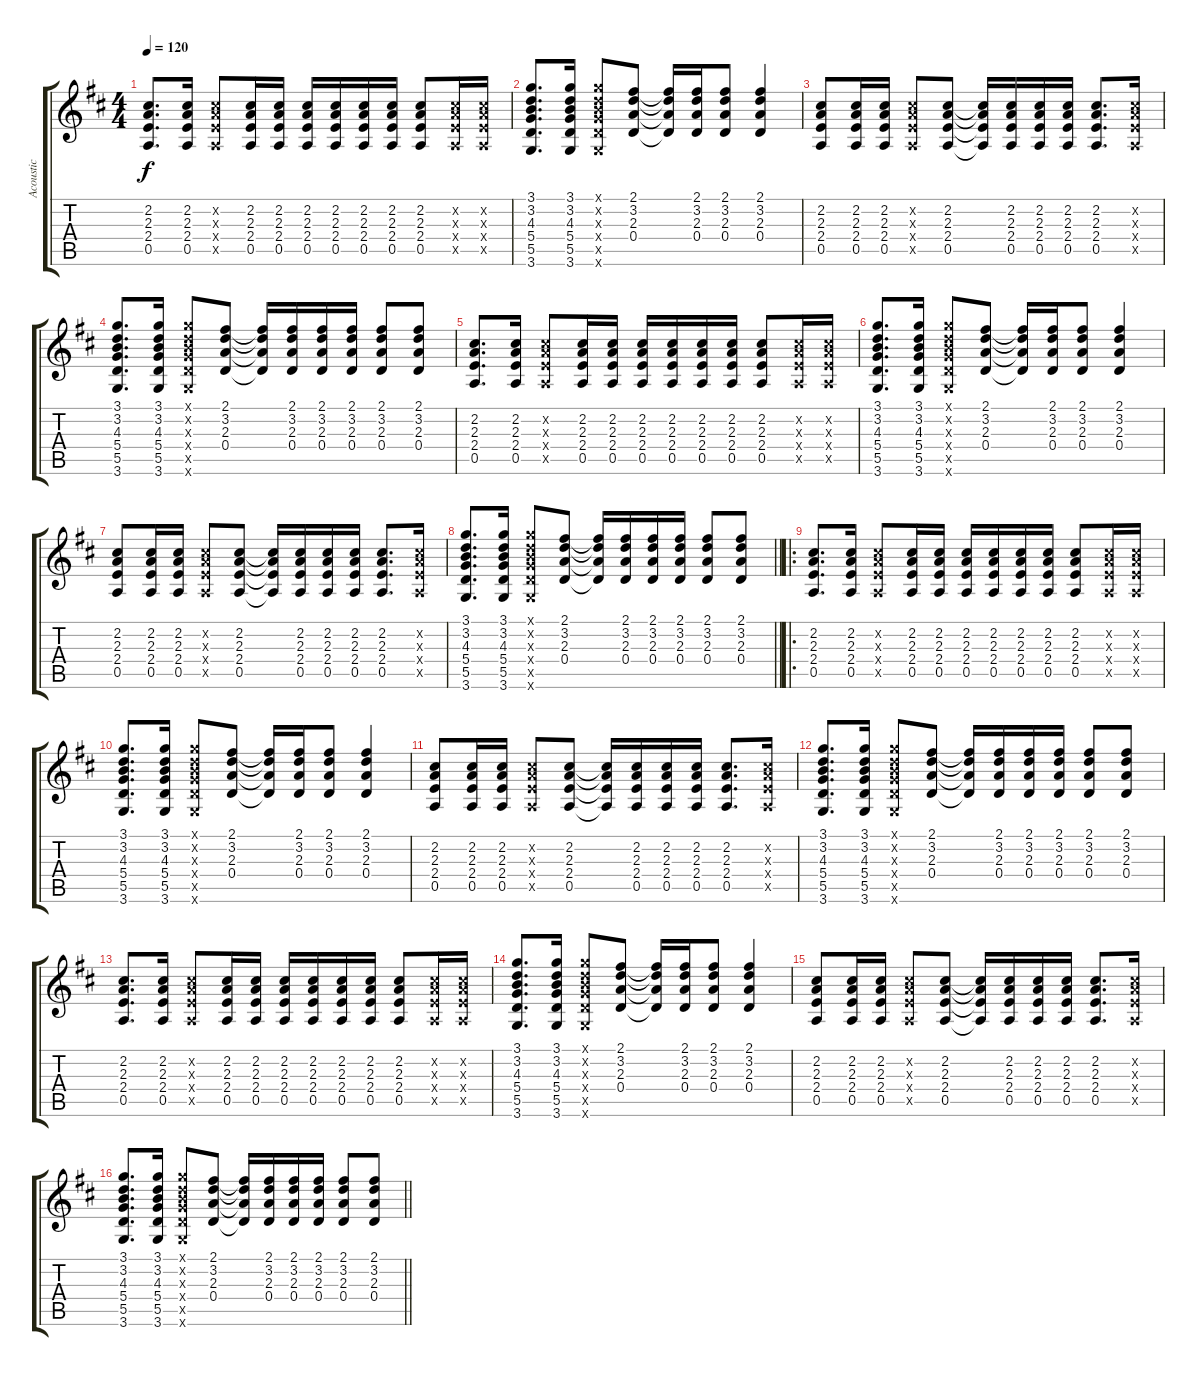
\track ("Acoustic" "Acoustic") {instrument acousticguitarsteel}
\staff {score tabs}
\tuning (E4 B3 G3 D3 A2 E2) {hide}
\ts (4 4)
\tempo 120
\clef g2
\ks d
(2.2 2.3 2.4 0.5).8{d dy f instrument acousticguitarsteel} (2.2 2.3 2.4 0.5).16 (2.2{x} 2.3{x} 2.4{x} 0.5{x}).8 (2.2 2.3 2.4 0.5).16 (2.2 2.3 2.4 0.5).16 (2.2 2.3 2.4 0.5).16 (2.2 2.3 2.4 0.5).16 (2.2 2.3 2.4 0.5).16 (2.2 2.3 2.4 0.5).16 (2.2 2.3 2.4 0.5).8 (2.2{x} 2.3{x} 2.4{x} 0.5{x}).16 (2.2{x} 2.3{x} 2.4{x} 0.5{x}).16 |
(3.1 3.2 4.3 5.4 5.5 3.6).8{d} (3.1 3.2 4.3 5.4 5.5 3.6).16 (3.1{x} 3.2{x} 4.3{x} 5.4{x} 5.5{x} 3.6{x}).8 (2.1 3.2 2.3 0.4).8 (2.1{t} 3.2{t} 2.3{t} 0.4{t}).16 (2.1 3.2 2.3 0.4).16 (2.1 3.2 2.3 0.4).8 (2.1 3.2 2.3 0.4).4 |
(2.2 2.3 2.4 0.5).8 (2.2 2.3 2.4 0.5).16 (2.2 2.3 2.4 0.5).16 (2.2{x} 2.3{x} 2.4{x} 0.5{x}).8 (2.2 2.3 2.4 0.5).8 (2.2{t} 2.3{t} 2.4{t} 0.5{t}).16 (2.2 2.3 2.4 0.5).16 (2.2 2.3 2.4 0.5).16 (2.2 2.3 2.4 0.5).16 (2.2 2.3 2.4 0.5).8{d} (2.2{x} 2.3{x} 2.4{x} 0.5{x}).16 |
(3.1 3.2 4.3 5.4 5.5 3.6).8{d} (3.1 3.2 4.3 5.4 5.5 3.6).16 (3.1{x} 3.2{x} 4.3{x} 5.4{x} 5.5{x} 3.6{x}).8 (2.1 3.2 2.3 0.4).8 (2.1{t} 3.2{t} 2.3{t} 0.4{t}).16 (2.1 3.2 2.3 0.4).16 (2.1 3.2 2.3 0.4).16 (2.1 3.2 2.3 0.4).16 (2.1 3.2 2.3 0.4).8 (2.1 3.2 2.3 0.4).8 |
(2.2 2.3 2.4 0.5).8{d} (2.2 2.3 2.4 0.5).16 (2.2{x} 2.3{x} 2.4{x} 0.5{x}).8 (2.2 2.3 2.4 0.5).16 (2.2 2.3 2.4 0.5).16 (2.2 2.3 2.4 0.5).16 (2.2 2.3 2.4 0.5).16 (2.2 2.3 2.4 0.5).16 (2.2 2.3 2.4 0.5).16 (2.2 2.3 2.4 0.5).8 (2.2{x} 2.3{x} 2.4{x} 0.5{x}).16 (2.2{x} 2.3{x} 2.4{x} 0.5{x}).16 |
(3.1 3.2 4.3 5.4 5.5 3.6).8{d} (3.1 3.2 4.3 5.4 5.5 3.6).16 (3.1{x} 3.2{x} 4.3{x} 5.4{x} 5.5{x} 3.6{x}).8 (2.1 3.2 2.3 0.4).8 (2.1{t} 3.2{t} 2.3{t} 0.4{t}).16 (2.1 3.2 2.3 0.4).16 (2.1 3.2 2.3 0.4).8 (2.1 3.2 2.3 0.4).4 |
(2.2 2.3 2.4 0.5).8 (2.2 2.3 2.4 0.5).16 (2.2 2.3 2.4 0.5).16 (2.2{x} 2.3{x} 2.4{x} 0.5{x}).8 (2.2 2.3 2.4 0.5).8 (2.2{t} 2.3{t} 2.4{t} 0.5{t}).16 (2.2 2.3 2.4 0.5).16 (2.2 2.3 2.4 0.5).16 (2.2 2.3 2.4 0.5).16 (2.2 2.3 2.4 0.5).8{d} (2.2{x} 2.3{x} 2.4{x} 0.5{x}).16 |
\barLineRight lightlight
(3.1 3.2 4.3 5.4 5.5 3.6).8{d} (3.1 3.2 4.3 5.4 5.5 3.6).16 (3.1{x} 3.2{x} 4.3{x} 5.4{x} 5.5{x} 3.6{x}).8 (2.1 3.2 2.3 0.4).8 (2.1{t} 3.2{t} 2.3{t} 0.4{t}).16 (2.1 3.2 2.3 0.4).16 (2.1 3.2 2.3 0.4).16 (2.1 3.2 2.3 0.4).16 (2.1 3.2 2.3 0.4).8 (2.1 3.2 2.3 0.4).8 |
\ro
(2.2 2.3 2.4 0.5).8{d} (2.2 2.3 2.4 0.5).16 (2.2{x} 2.3{x} 2.4{x} 0.5{x}).8 (2.2 2.3 2.4 0.5).16 (2.2 2.3 2.4 0.5).16 (2.2 2.3 2.4 0.5).16 (2.2 2.3 2.4 0.5).16 (2.2 2.3 2.4 0.5).16 (2.2 2.3 2.4 0.5).16 (2.2 2.3 2.4 0.5).8 (2.2{x} 2.3{x} 2.4{x} 0.5{x}).16 (2.2{x} 2.3{x} 2.4{x} 0.5{x}).16 |
(3.1 3.2 4.3 5.4 5.5 3.6).8{d} (3.1 3.2 4.3 5.4 5.5 3.6).16 (3.1{x} 3.2{x} 4.3{x} 5.4{x} 5.5{x} 3.6{x}).8 (2.1 3.2 2.3 0.4).8 (2.1{t} 3.2{t} 2.3{t} 0.4{t}).16 (2.1 3.2 2.3 0.4).16 (2.1 3.2 2.3 0.4).8 (2.1 3.2 2.3 0.4).4 |
(2.2 2.3 2.4 0.5).8 (2.2 2.3 2.4 0.5).16 (2.2 2.3 2.4 0.5).16 (2.2{x} 2.3{x} 2.4{x} 0.5{x}).8 (2.2 2.3 2.4 0.5).8 (2.2{t} 2.3{t} 2.4{t} 0.5{t}).16 (2.2 2.3 2.4 0.5).16 (2.2 2.3 2.4 0.5).16 (2.2 2.3 2.4 0.5).16 (2.2 2.3 2.4 0.5).8{d} (2.2{x} 2.3{x} 2.4{x} 0.5{x}).16 |
(3.1 3.2 4.3 5.4 5.5 3.6).8{d} (3.1 3.2 4.3 5.4 5.5 3.6).16 (3.1{x} 3.2{x} 4.3{x} 5.4{x} 5.5{x} 3.6{x}).8 (2.1 3.2 2.3 0.4).8 (2.1{t} 3.2{t} 2.3{t} 0.4{t}).16 (2.1 3.2 2.3 0.4).16 (2.1 3.2 2.3 0.4).16 (2.1 3.2 2.3 0.4).16 (2.1 3.2 2.3 0.4).8 (2.1 3.2 2.3 0.4).8 |
(2.2 2.3 2.4 0.5).8{d} (2.2 2.3 2.4 0.5).16 (2.2{x} 2.3{x} 2.4{x} 0.5{x}).8 (2.2 2.3 2.4 0.5).16 (2.2 2.3 2.4 0.5).16 (2.2 2.3 2.4 0.5).16 (2.2 2.3 2.4 0.5).16 (2.2 2.3 2.4 0.5).16 (2.2 2.3 2.4 0.5).16 (2.2 2.3 2.4 0.5).8 (2.2{x} 2.3{x} 2.4{x} 0.5{x}).16 (2.2{x} 2.3{x} 2.4{x} 0.5{x}).16 |
(3.1 3.2 4.3 5.4 5.5 3.6).8{d} (3.1 3.2 4.3 5.4 5.5 3.6).16 (3.1{x} 3.2{x} 4.3{x} 5.4{x} 5.5{x} 3.6{x}).8 (2.1 3.2 2.3 0.4).8 (2.1{t} 3.2{t} 2.3{t} 0.4{t}).16 (2.1 3.2 2.3 0.4).16 (2.1 3.2 2.3 0.4).8 (2.1 3.2 2.3 0.4).4 |
(2.2 2.3 2.4 0.5).8 (2.2 2.3 2.4 0.5).16 (2.2 2.3 2.4 0.5).16 (2.2{x} 2.3{x} 2.4{x} 0.5{x}).8 (2.2 2.3 2.4 0.5).8 (2.2{t} 2.3{t} 2.4{t} 0.5{t}).16 (2.2 2.3 2.4 0.5).16 (2.2 2.3 2.4 0.5).16 (2.2 2.3 2.4 0.5).16 (2.2 2.3 2.4 0.5).8{d} (2.2{x} 2.3{x} 2.4{x} 0.5{x}).16 |
\barLineRight lightlight
(3.1 3.2 4.3 5.4 5.5 3.6).8{d} (3.1 3.2 4.3 5.4 5.5 3.6).16 (3.1{x} 3.2{x} 4.3{x} 5.4{x} 5.5{x} 3.6{x}).8 (2.1 3.2 2.3 0.4).8 (2.1{t} 3.2{t} 2.3{t} 0.4{t}).16 (2.1 3.2 2.3 0.4).16 (2.1 3.2 2.3 0.4).16 (2.1 3.2 2.3 0.4).16 (2.1 3.2 2.3 0.4).8 (2.1 3.2 2.3 0.4).8
